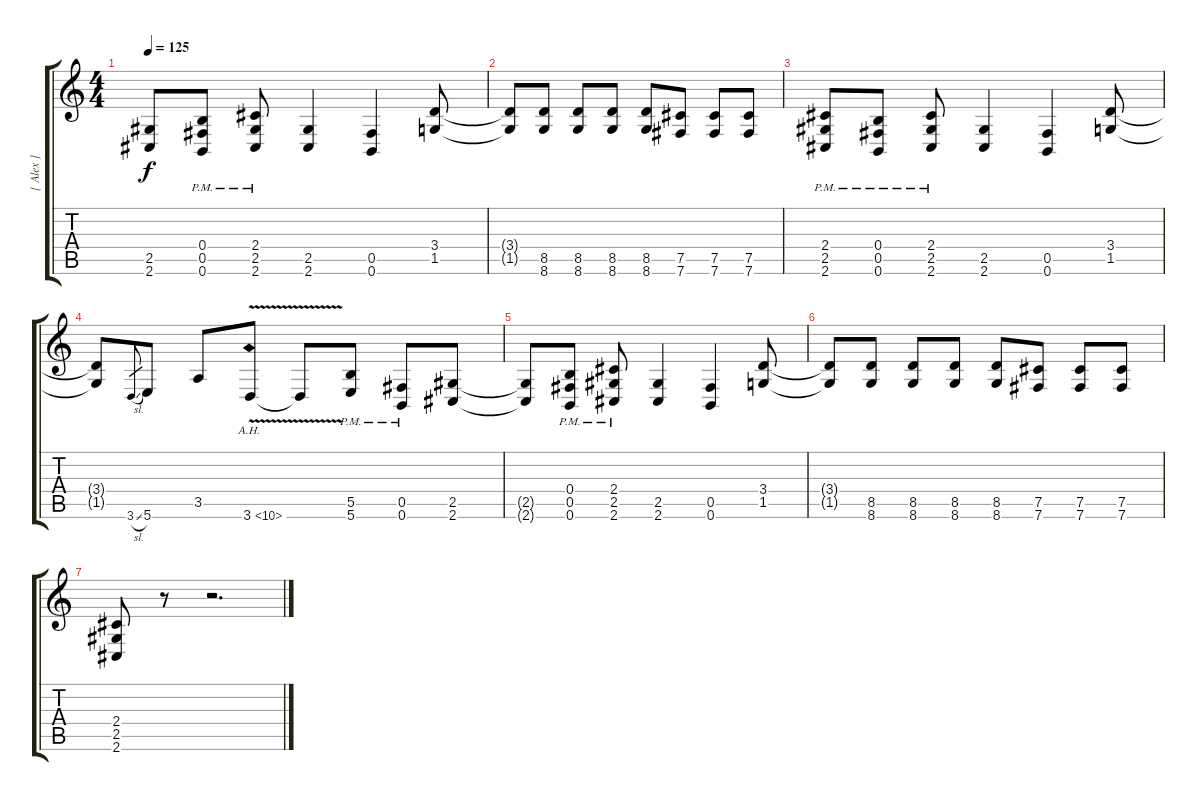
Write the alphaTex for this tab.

\track ("[ Alex ]" "[ Alex ]") {instrument distortionguitar}
\staff {score tabs}
\tuning (Db4 Ab3 E3 B2 Gb2 B1) {hide}
\ts (4 4)
\tempo 125
\clef g2
\ks c
(2.5{t} 2.6{t}).8{dy f} (0.4{pm} 0.5{pm} 0.6{pm}).8 (2.4{pm} 2.5{pm} 2.6{pm}).8 (2.5 2.6).4 (0.5 0.6).4 (3.4 1.5).8 |
(3.4{t} 1.5{t}).8 (8.5 8.6).8 (8.5 8.6).8 (8.5 8.6).8 (8.5 8.6).8 (7.5 7.6).8 (7.5 7.6).8 (7.5 7.6).8 |
(2.4{pm} 2.5{pm} 2.6{pm}).8 (0.4{pm} 0.5{pm} 0.6{pm}).8 (2.4{pm} 2.5{pm} 2.6{pm}).8 (2.5 2.6).4 (0.5 0.6).4 (3.4 1.5).8 |
(3.4{t} 1.5{t}).8 3.6{sl}.8{gr} 5.6.8 3.5.8 3.6{ah 7 v}.8 3.6{t}.8 (5.5{pm} 5.6{pm}).8 (0.5{pm} 0.6{pm}).8 (2.5 2.6).8 |
(2.5{t} 2.6{t}).8 (0.4{pm} 0.5{pm} 0.6{pm}).8 (2.4{pm} 2.5{pm} 2.6{pm}).8 (2.5 2.6).4 (0.5 0.6).4 (3.4 1.5).8 |
(3.4{t} 1.5{t}).8 (8.5 8.6).8 (8.5 8.6).8 (8.5 8.6).8 (8.5 8.6).8 (7.5 7.6).8 (7.5 7.6).8 (7.5 7.6).8 |
(2.4 2.5 2.6).8 r.8 r.2{d}
